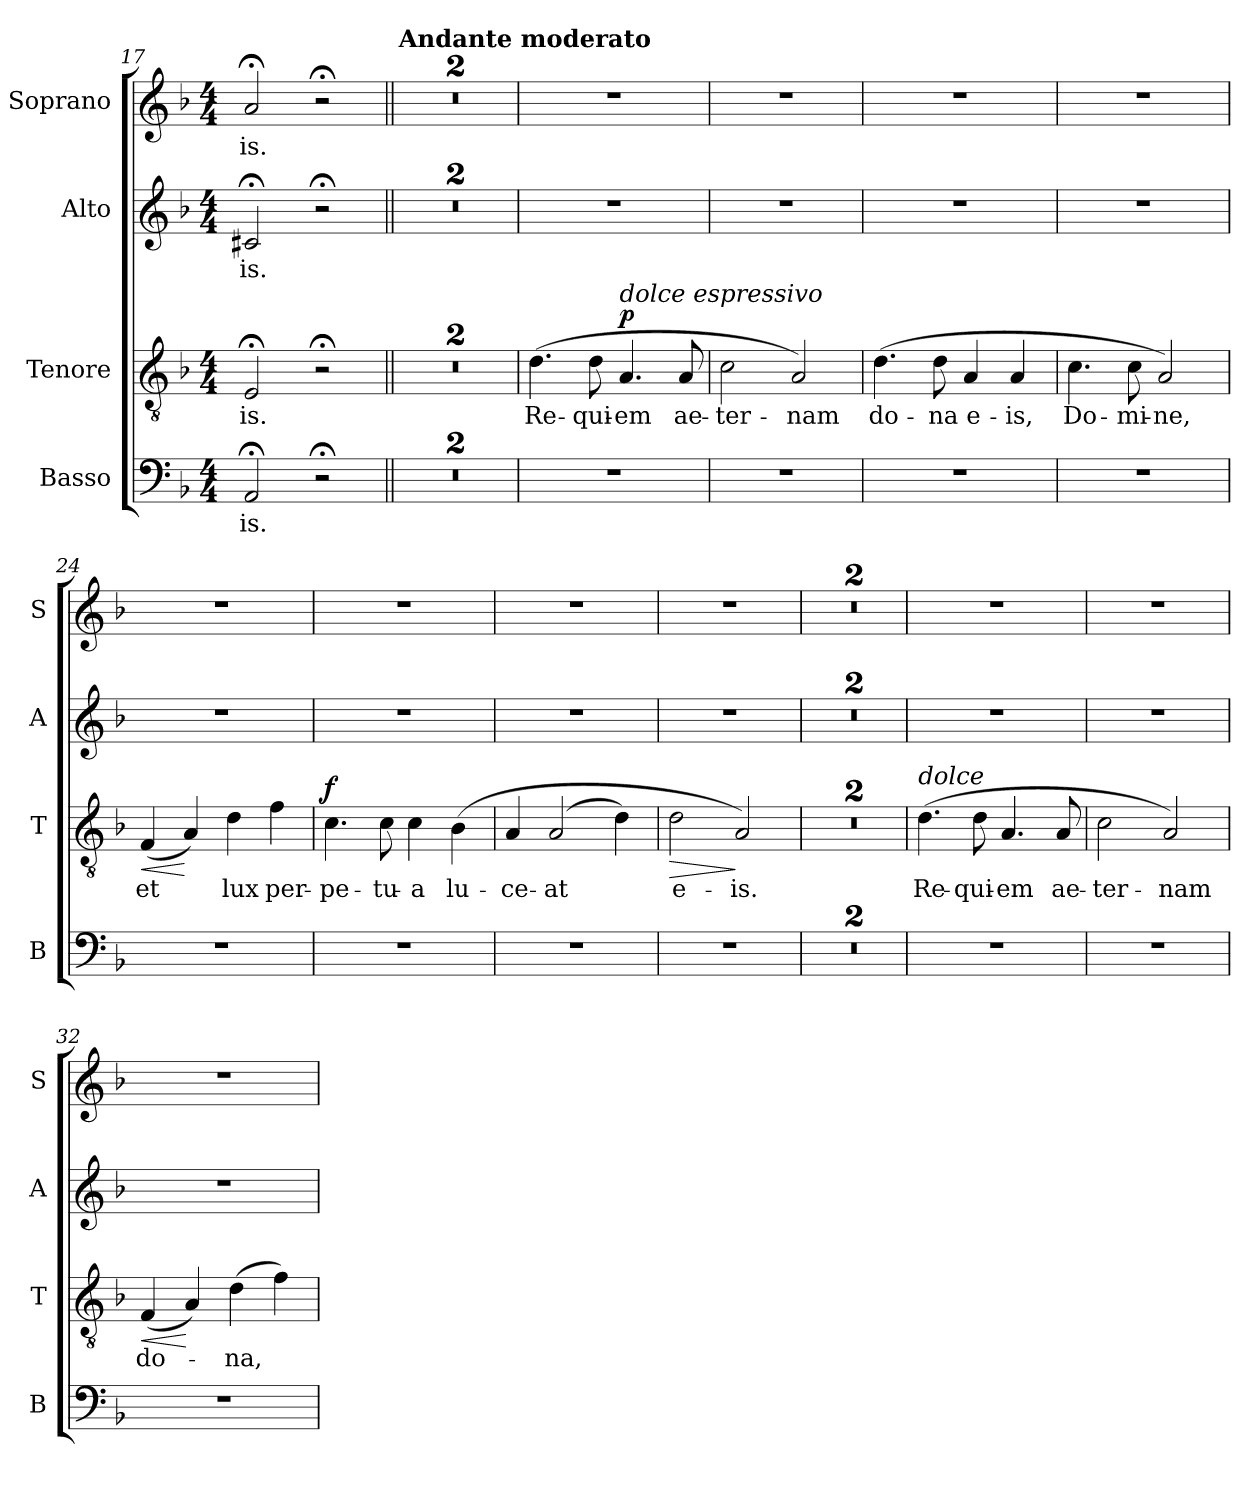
**kern	**text	**kern	**text	**dynam	**kern	**text	**kern	**text
*part4	*part4	*part3	*part3	*part3	*part2	*part2	*part1	*part1
*staff4	*staff4	*staff3	*staff3	*staff3	*staff2	*staff2	*staff1	*staff1
*I"Basso	*	*I"Tenore	*	*	*I"Alto	*	*I"Soprano	*
*I'B	*	*I'T	*	*	*I'A	*	*I'S	*
*clefF4	*	*clefGv2	*	*	*clefG2	*	*clefG2	*
*k[b-]	*	*k[b-]	*	*	*k[b-]	*	*k[b-]	*
*d:	*	*d:	*	*	*d:	*	*d:	*
*M4/4	*	*M4/4	*	*	*M4/4	*	*M4/4	*
=17	=17	=17	=17	=17	=17	=17	=17	=17
!	!LO:LY:b	!	!LO:LY:b	!	!	!LO:LY:b	!	!LO:LY:b
2AA;</	-is.	2E;</	-is.	.	2c#X;</	-is.	2a;</	-is.
2r;<	.	2r;<	.	.	2r;<	.	2r;<	.
=18||	=18||	=18||	=18||	=18||	=18||	=18||	=18||	=18||
*	*	*	*	*	*	*	*MM72	*
!	!	!	!	!	!	!	!LO:TX:a:B:t=Andante moderato	!
1r	.	1r	.	.	1r	.	1r	.
=19	=19	=19	=19	=19	=19	=19	=19	=19
1r	.	1r	.	.	1r	.	1r	.
!!LO:LB:g=z
=20	=20	=20	=20	=20	=20	=20	=20	=20
!	!	!	!LO:LY:b	!	!	!	!	!
1r	.	(>4.d\	Re-	.	1r	.	1r	.
!	!	!	!LO:LY:b	!	!	!	!	!
.	.	8d\	-qui-	.	.	.	.	.
!	!	!LO:TX:a:i:t=dolce espressivo	!	!	!	!	!	!
!	!	!	!LO:LY:b	!LO:DY:a	!	!	!	!
.	.	4.A/	-em	p	.	.	.	.
!	!	!	!LO:LY:b	!	!	!	!	!
.	.	8A/	ae-	.	.	.	.	.
=21	=21	=21	=21	=21	=21	=21	=21	=21
!	!	!	!LO:LY:b	!	!	!	!	!
1r	.	2c\	-ter-	.	1r	.	1r	.
!	!	!	!LO:LY:b	!	!	!	!	!
.	.	2A/)	-nam	.	.	.	.	.
=22	=22	=22	=22	=22	=22	=22	=22	=22
!	!	!	!LO:LY:b	!	!	!	!	!
1r	.	(>4.d\	do-	.	1r	.	1r	.
!	!	!	!LO:LY:b	!	!	!	!	!
.	.	8d\	-na	.	.	.	.	.
!	!	!	!LO:LY:b	!	!	!	!	!
.	.	4A/	e-	.	.	.	.	.
!	!	!	!LO:LY:b	!	!	!	!	!
.	.	4A/	-is,	.	.	.	.	.
=23	=23	=23	=23	=23	=23	=23	=23	=23
!	!	!	!LO:LY:b	!	!	!	!	!
1r	.	4.c\	Do-	.	1r	.	1r	.
!	!	!	!LO:LY:b	!	!	!	!	!
.	.	8c\	-mi-	.	.	.	.	.
!	!	!	!LO:LY:b	!	!	!	!	!
.	.	2A/)	-ne,	.	.	.	.	.
=24	=24	=24	=24	=24	=24	=24	=24	=24
!	!	!	!LO:LY:b	!LO:HP:b	!	!	!	!
1r	.	(<4F/	et	<	1r	.	1r	.
.	.	4A/)	.	[	.	.	.	.
!	!	!	!LO:LY:b	!	!	!	!	!
.	.	4d\	lux	.	.	.	.	.
!	!	!	!LO:LY:b	!	!	!	!	!
.	.	4f\	per-	.	.	.	.	.
=25	=25	=25	=25	=25	=25	=25	=25	=25
!	!	!	!LO:LY:b	!LO:DY:a	!	!	!	!
1r	.	4.c\	-pe-	f	1r	.	1r	.
!	!	!	!LO:LY:b	!	!	!	!	!
.	.	8c\	-tu-	.	.	.	.	.
!	!	!	!LO:LY:b	!	!	!	!	!
.	.	4c\	-a	.	.	.	.	.
!	!	!	!LO:LY:b	!	!	!	!	!
.	.	(>4B-\	lu-	.	.	.	.	.
!!LO:LB:g=z
=26	=26	=26	=26	=26	=26	=26	=26	=26
!	!	!	!LO:LY:b	!	!	!	!	!
1r	.	4A/	-ce-	.	1r	.	1r	.
!	!	!	!LO:LY:b	!	!	!	!	!
.	.	(>2A/	-at	.	.	.	.	.
.	.	4d\)	.	.	.	.	.	.
=27	=27	=27	=27	=27	=27	=27	=27	=27
!	!	!	!LO:LY:b	!LO:HP:b	!	!	!	!
1r	.	2d\	e-	>	1r	.	1r	.
!	!	!	!LO:LY:b	!	!	!	!	!
.	.	2A/)	-is.	]	.	.	.	.
=28	=28	=28	=28	=28	=28	=28	=28	=28
1r	.	1r	.	.	1r	.	1r	.
=29	=29	=29	=29	=29	=29	=29	=29	=29
1r	.	1r	.	.	1r	.	1r	.
=30	=30	=30	=30	=30	=30	=30	=30	=30
!	!	!LO:TX:a:i:t=dolce	!	!	!	!	!	!
!	!	!	!LO:LY:b	!	!	!	!	!
1r	.	(>4.d\	Re-	.	1r	.	1r	.
!	!	!	!LO:LY:b	!	!	!	!	!
.	.	8d\	-qui-	.	.	.	.	.
!	!	!	!LO:LY:b	!	!	!	!	!
.	.	4.A/	-em	.	.	.	.	.
!	!	!	!LO:LY:b	!	!	!	!	!
.	.	8A/	ae-	.	.	.	.	.
=31	=31	=31	=31	=31	=31	=31	=31	=31
!	!	!	!LO:LY:b	!	!	!	!	!
1r	.	2c\	-ter-	.	1r	.	1r	.
!	!	!	!LO:LY:b	!	!	!	!	!
.	.	2A/)	-nam	.	.	.	.	.
=32	=32	=32	=32	=32	=32	=32	=32	=32
!	!	!	!LO:LY:b	!LO:HP:b	!	!	!	!
1r	.	(<4F/	do-	<	1r	.	1r	.
.	.	4A/)	.	[	.	.	.	.
!	!	!	!LO:LY:b	!	!	!	!	!
.	.	(>4d\	-na,	.	.	.	.	.
.	.	4f\)	.	.	.	.	.	.
=	=	=	=	=	=	=	=	=
*-	*-	*-	*-	*-	*-	*-	*-	*-
